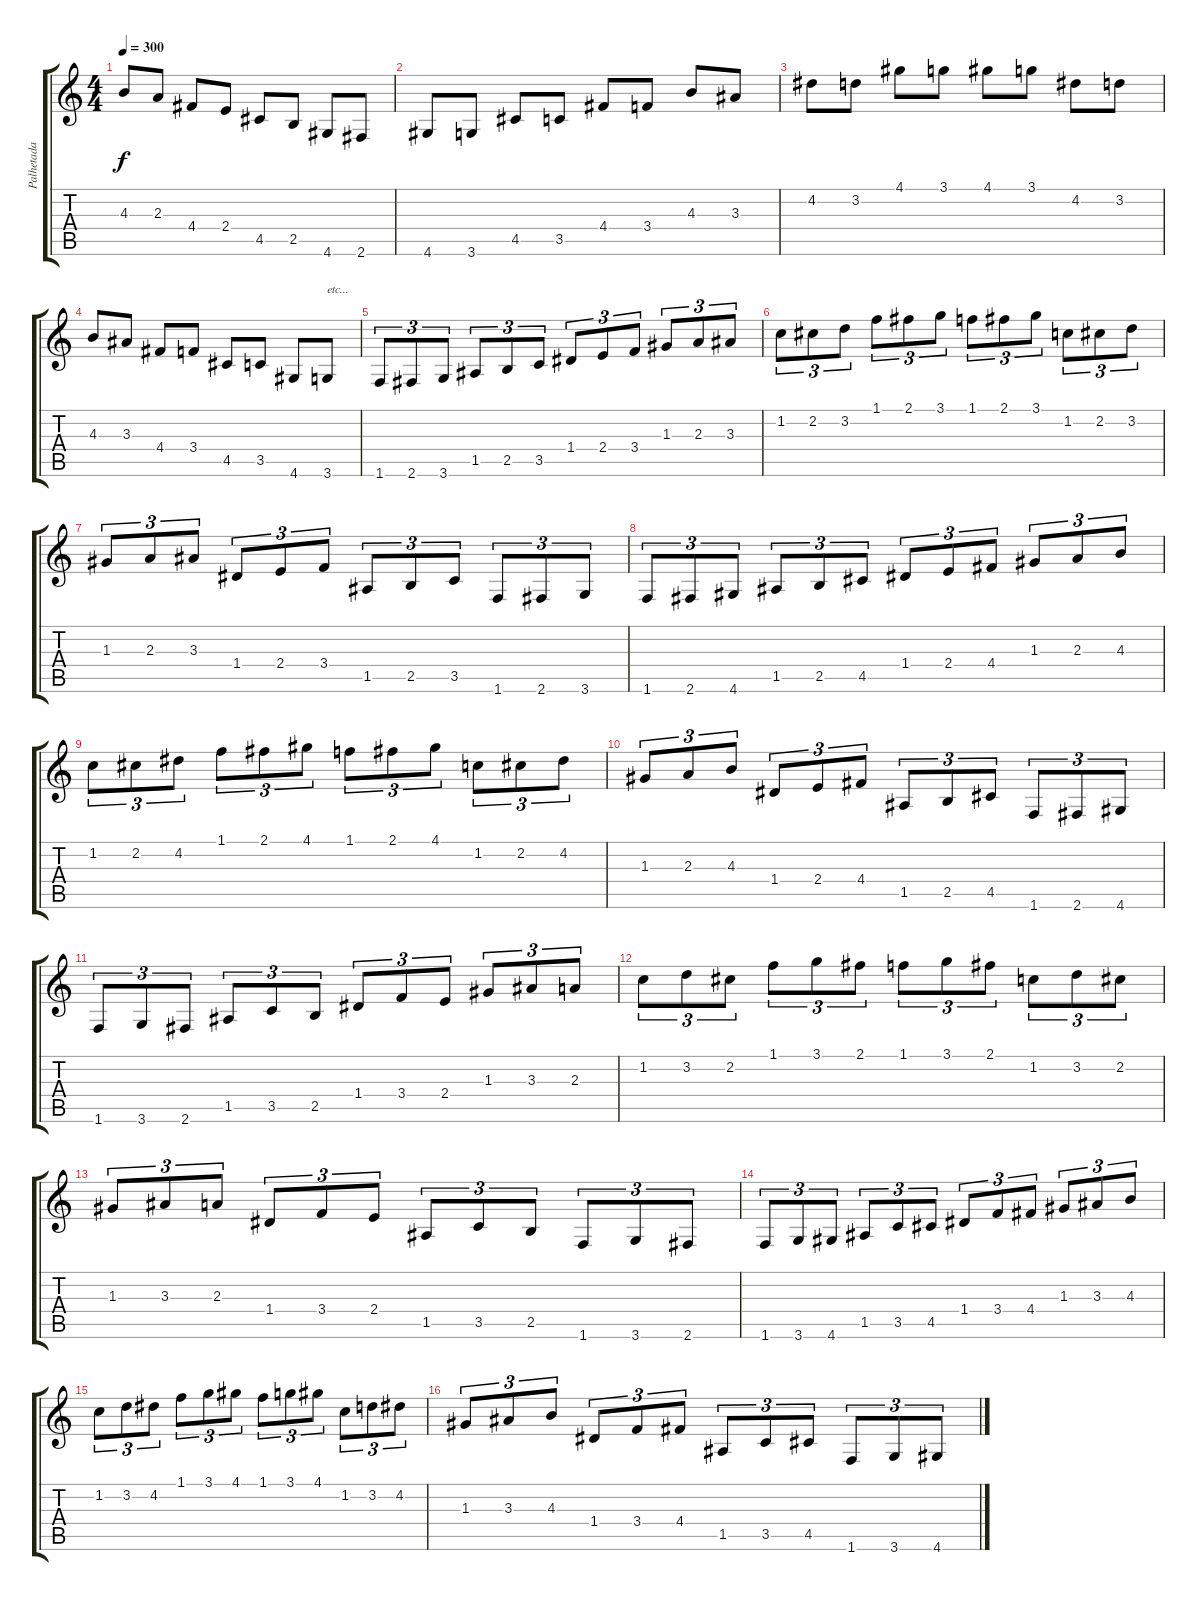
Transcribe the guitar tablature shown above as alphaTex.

\track ("Palhetada - Prontos!" "Palhetada ") {instrument overdrivenguitar}
\staff {score tabs}
\tuning (E4 B3 G3 D3 A2 E2) {hide}
\ts (4 4)
\tempo 300
\clef g2
\ks c
4.3.8{dy f} 2.3.8 4.4.8 2.4.8 4.5.8 2.5.8 4.6.8 2.6.8 |
4.6.8 3.6.8 4.5.8 3.5.8 4.4.8 3.4.8 4.3.8 3.3.8 |
4.2.8 3.2.8 4.1.8 3.1.8 4.1.8 3.1.8 4.2.8 3.2.8 |
4.3.8 3.3.8 4.4.8 3.4.8 4.5.8 3.5.8 4.6.8 3.6.8{txt "etc..."} |
1.6.8{tu (3 2)} 2.6.8{tu (3 2)} 3.6.8{tu (3 2)} 1.5.8{tu (3 2)} 2.5.8{tu (3 2)} 3.5.8{tu (3 2)} 1.4.8{tu (3 2)} 2.4.8{tu (3 2)} 3.4.8{tu (3 2)} 1.3.8{tu (3 2)} 2.3.8{tu (3 2)} 3.3.8{tu (3 2)} |
1.2.8{tu (3 2)} 2.2.8{tu (3 2)} 3.2.8{tu (3 2)} 1.1.8{tu (3 2)} 2.1.8{tu (3 2)} 3.1.8{tu (3 2)} 1.1.8{tu (3 2)} 2.1.8{tu (3 2)} 3.1.8{tu (3 2)} 1.2.8{tu (3 2)} 2.2.8{tu (3 2)} 3.2.8{tu (3 2)} |
1.3.8{tu (3 2)} 2.3.8{tu (3 2)} 3.3.8{tu (3 2)} 1.4.8{tu (3 2)} 2.4.8{tu (3 2)} 3.4.8{tu (3 2)} 1.5.8{tu (3 2)} 2.5.8{tu (3 2)} 3.5.8{tu (3 2)} 1.6.8{tu (3 2)} 2.6.8{tu (3 2)} 3.6.8{tu (3 2)} |
1.6.8{tu (3 2)} 2.6.8{tu (3 2)} 4.6.8{tu (3 2)} 1.5.8{tu (3 2)} 2.5.8{tu (3 2)} 4.5.8{tu (3 2)} 1.4.8{tu (3 2)} 2.4.8{tu (3 2)} 4.4.8{tu (3 2)} 1.3.8{tu (3 2)} 2.3.8{tu (3 2)} 4.3.8{tu (3 2)} |
1.2.8{tu (3 2)} 2.2.8{tu (3 2)} 4.2.8{tu (3 2)} 1.1.8{tu (3 2)} 2.1.8{tu (3 2)} 4.1.8{tu (3 2)} 1.1.8{tu (3 2)} 2.1.8{tu (3 2)} 4.1.8{tu (3 2)} 1.2.8{tu (3 2)} 2.2.8{tu (3 2)} 4.2.8{tu (3 2)} |
1.3.8{tu (3 2)} 2.3.8{tu (3 2)} 4.3.8{tu (3 2)} 1.4.8{tu (3 2)} 2.4.8{tu (3 2)} 4.4.8{tu (3 2)} 1.5.8{tu (3 2)} 2.5.8{tu (3 2)} 4.5.8{tu (3 2)} 1.6.8{tu (3 2)} 2.6.8{tu (3 2)} 4.6.8{tu (3 2)} |
1.6.8{tu (3 2)} 3.6.8{tu (3 2)} 2.6.8{tu (3 2)} 1.5.8{tu (3 2)} 3.5.8{tu (3 2)} 2.5.8{tu (3 2)} 1.4.8{tu (3 2)} 3.4.8{tu (3 2)} 2.4.8{tu (3 2)} 1.3.8{tu (3 2)} 3.3.8{tu (3 2)} 2.3.8{tu (3 2)} |
1.2.8{tu (3 2)} 3.2.8{tu (3 2)} 2.2.8{tu (3 2)} 1.1.8{tu (3 2)} 3.1.8{tu (3 2)} 2.1.8{tu (3 2)} 1.1.8{tu (3 2)} 3.1.8{tu (3 2)} 2.1.8{tu (3 2)} 1.2.8{tu (3 2)} 3.2.8{tu (3 2)} 2.2.8{tu (3 2)} |
1.3.8{tu (3 2)} 3.3.8{tu (3 2)} 2.3.8{tu (3 2)} 1.4.8{tu (3 2)} 3.4.8{tu (3 2)} 2.4.8{tu (3 2)} 1.5.8{tu (3 2)} 3.5.8{tu (3 2)} 2.5.8{tu (3 2)} 1.6.8{tu (3 2)} 3.6.8{tu (3 2)} 2.6.8{tu (3 2)} |
1.6.8{tu (3 2)} 3.6.8{tu (3 2)} 4.6.8{tu (3 2)} 1.5.8{tu (3 2)} 3.5.8{tu (3 2)} 4.5.8{tu (3 2)} 1.4.8{tu (3 2)} 3.4.8{tu (3 2)} 4.4.8{tu (3 2)} 1.3.8{tu (3 2)} 3.3.8{tu (3 2)} 4.3.8{tu (3 2)} |
1.2.8{tu (3 2)} 3.2.8{tu (3 2)} 4.2.8{tu (3 2)} 1.1.8{tu (3 2)} 3.1.8{tu (3 2)} 4.1.8{tu (3 2)} 1.1.8{tu (3 2)} 3.1.8{tu (3 2)} 4.1.8{tu (3 2)} 1.2.8{tu (3 2)} 3.2.8{tu (3 2)} 4.2.8{tu (3 2)} |
1.3.8{tu (3 2)} 3.3.8{tu (3 2)} 4.3.8{tu (3 2)} 1.4.8{tu (3 2)} 3.4.8{tu (3 2)} 4.4.8{tu (3 2)} 1.5.8{tu (3 2)} 3.5.8{tu (3 2)} 4.5.8{tu (3 2)} 1.6.8{tu (3 2)} 3.6.8{tu (3 2)} 4.6.8{tu (3 2)}
